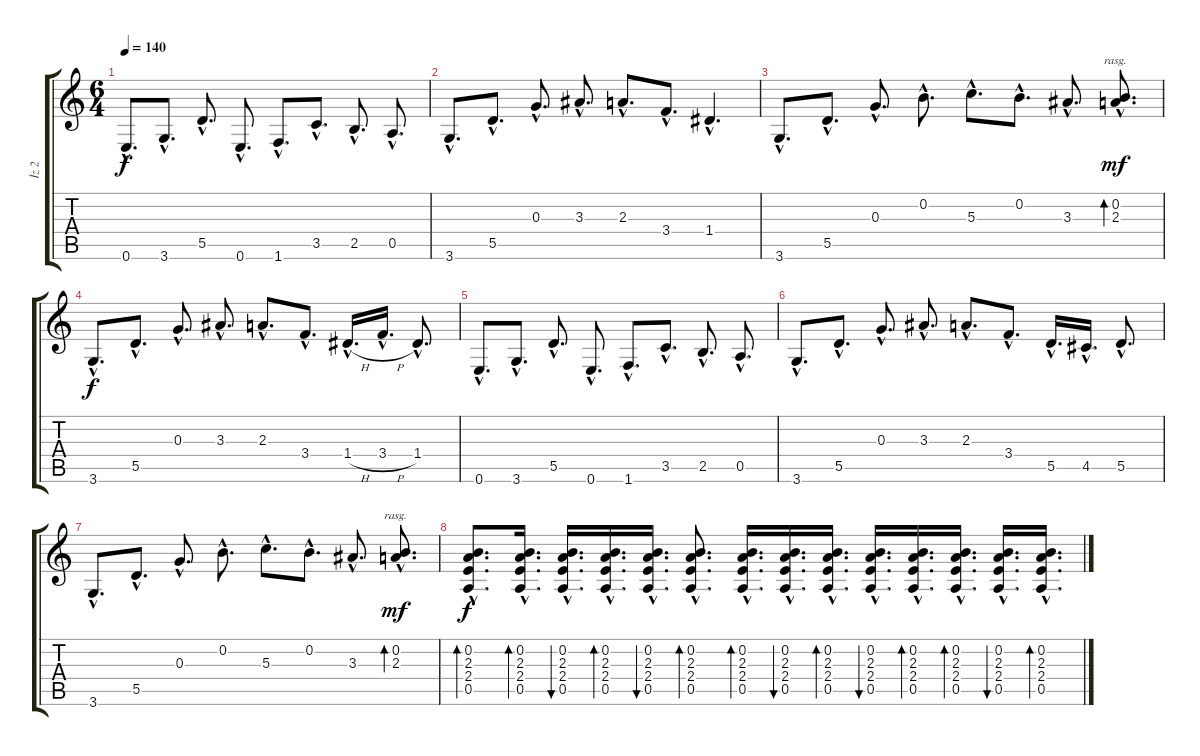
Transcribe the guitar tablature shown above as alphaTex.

\track ("İz 2" "İz 2") {instrument overdrivenguitar}
\staff {score tabs}
\tuning (E4 B3 G3 D3 A2 E2) {hide}
\ts (6 4)
\tempo 140
\clef g2
\ks c
0.6{hac}.8{d dy f} 3.6{hac}.8{d} 5.5{hac}.8{d} 0.6{hac}.8{d} 1.6{hac}.8{d} 3.5{hac}.8{d} 2.5{hac}.8{d} 0.5{hac}.8{d} |
3.6{hac}.8{d} 5.5{hac}.8{d} 0.3{hac}.8{d} 3.3{hac}.8{d} 2.3{hac}.8{d} 3.4{hac}.8{d} 1.4{hac}.4{d} |
3.6{hac}.8{d instrument electricguitarclean} 5.5{hac}.8{d} 0.3{hac}.8{d} 0.2{hac}.8{d} 5.3{hac}.8{d} 0.2{hac}.8{d} 3.3{hac}.8{d} (0.2{hac} 2.3{hac}).8{d bd 30 rasg ii dy mf} |
3.6{hac}.8{d dy f instrument electricguitarclean} 5.5{hac}.8{d} 0.3{hac}.8{d} 3.3{hac}.8{d} 2.3{hac}.8{d} 3.4{hac}.8{d} 1.4{h hac}.16{d} 3.4{h hac}.16{d} 1.4{hac}.8{d} |
0.6{hac}.8{d} 3.6{hac}.8{d} 5.5{hac}.8{d} 0.6{hac}.8{d} 1.6{hac}.8{d} 3.5{hac}.8{d} 2.5{hac}.8{d} 0.5{hac}.8{d} |
3.6{hac}.8{d instrument electricguitarclean} 5.5{hac}.8{d} 0.3{hac}.8{d} 3.3{hac}.8{d} 2.3{hac}.8{d} 3.4{hac}.8{d} 5.5{hac}.16{d} 4.5{hac}.16{d} 5.5{hac}.8{d} |
3.6{hac}.8{d instrument electricguitarclean} 5.5{hac}.8{d} 0.3{hac}.8{d} 0.2{hac}.8{d} 5.3{hac}.8{d} 0.2{hac}.8{d} 3.3{hac}.8{d} (0.2{hac} 2.3{hac}).8{d bd 30 rasg ii dy mf} |
(0.2{hac} 2.3{hac} 2.4{hac} 0.5{hac}).8{d bd 30 dy f balance 0 instrument acousticguitarnylon} (0.2{hac} 2.3{hac} 2.4{hac} 0.5{hac}).16{d bd 30} (0.2{hac} 2.3{hac} 2.4{hac} 0.5{hac}).16{d bu 30} (0.2{hac} 2.3{hac} 2.4{hac} 0.5{hac}).16{d bd 30} (0.2{hac} 2.3{hac} 2.4{hac} 0.5{hac}).16{d bu 30} (0.2{hac} 2.3{hac} 2.4{hac} 0.5{hac}).8{d bd 30} (0.2{hac} 2.3{hac} 2.4{hac} 0.5{hac}).16{d bd 30} (0.2{hac} 2.3{hac} 2.4{hac} 0.5{hac}).16{d bu 30} (0.2{hac} 2.3{hac} 2.4{hac} 0.5{hac}).16{d bd 30} (0.2{hac} 2.3{hac} 2.4{hac} 0.5{hac}).16{d bu 30} (0.2{hac} 2.3{hac} 2.4{hac} 0.5{hac}).16{d bd 30} (0.2{hac} 2.3{hac} 2.4{hac} 0.5{hac}).16{d bd 30} (0.2{hac} 2.3{hac} 2.4{hac} 0.5{hac}).16{d bu 30} (0.2{hac} 2.3{hac} 2.4{hac} 0.5{hac}).16{d bd 30}
